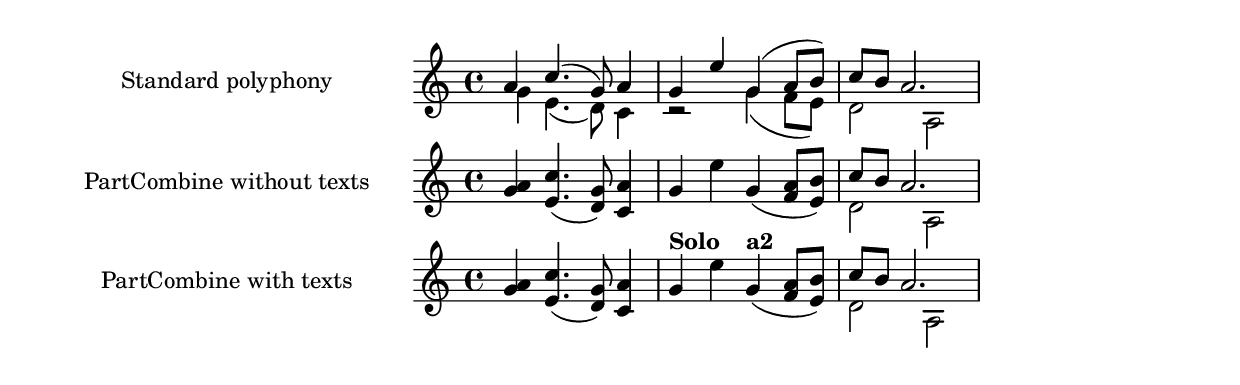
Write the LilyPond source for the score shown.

%% Do not edit this file; it is auto-generated from LSR http://lsr.dsi.unimi.it
%% This file is in the public domain.
\version "2.11.50"

\header {
  lsrtags = "simultaneous-notes, text"

  texidoc = "
The part combiner tool ( @code{\\partcombine} command ) allows the
combination of several different parts on the same staff.  Text
directions such as \"solo\" or \"a2\" are added by default; to remove
them, simply set the property @code{printPartCombineTexts} to
\"false\". For vocal scores (hymns), there is no need to add
\"solo\"/\"a2\" texts, so they should be switched off.  However, it
might be better not to use it if there are any solos, as they won't be
indicated.  In such cases, standard polyphonic notation may be
preferable.

This snippet presents the three ways two parts can be printed on a same
staff: standard polyphony, @code{\\partcombine} without texts, and
@code{\\partcombine} with texts.




"
  doctitle = "Combining two parts on the same staff"
} % begin verbatim
musicUp = \relative c'' {
  \time 4/4
  a4 c4.( g8) a4 |
  g4 e' g,( a8 b) |
  c b a2.
}

musicDown = \relative c'' {
  g4 e4.( d8) c4 |
  r2 g'4( f8 e) |
  d2 \stemDown a
}

\score {
  <<
    <<
    \new Staff {
      \set Staff.instrumentName = "Standard polyphony  "
      << \musicUp \\ \musicDown >>
    }
    \new Staff \with { printPartCombineTexts = ##f } {
      \set Staff.instrumentName = "PartCombine without texts  "
      \partcombine \musicUp \musicDown
    }
    \new Staff {
      \set Staff.instrumentName = "PartCombine with texts  "
      \partcombine \musicUp \musicDown
    }
    >>
  >>
  \layout {
    indent = 6.0\cm
    \context {
      \Score
      \override SystemStartBar #'collapse-height = #30
    }
  }
}
